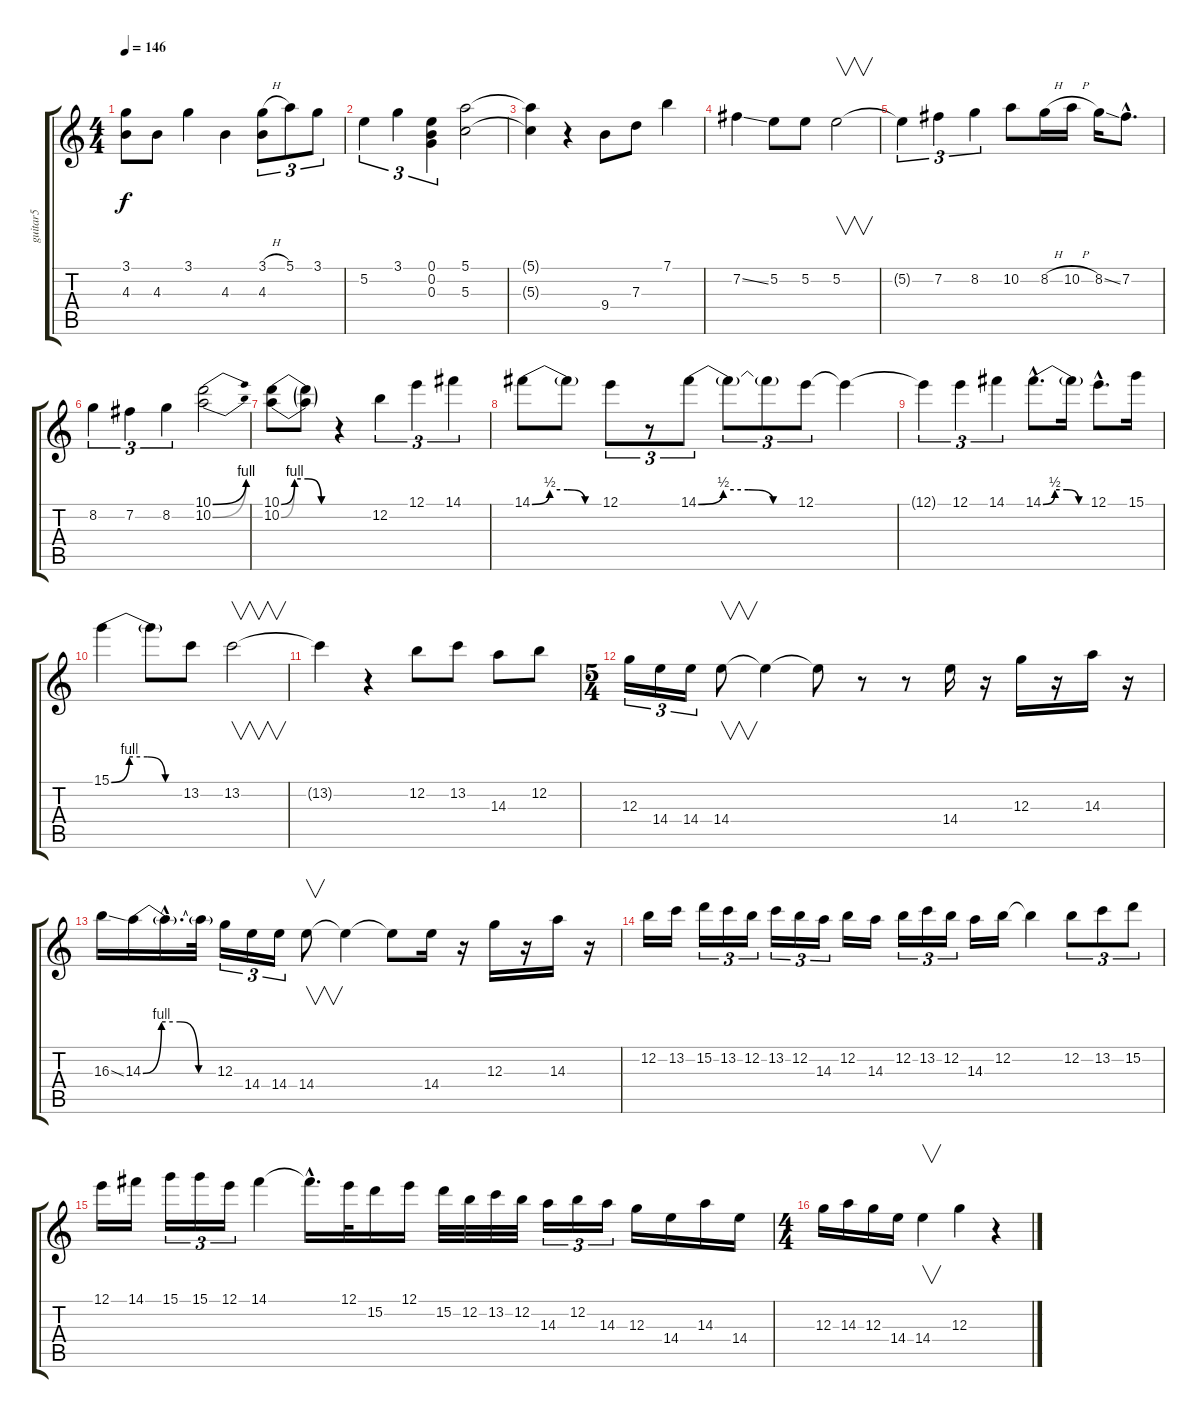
\track ("guitar5" "guitar5") {instrument distortionguitar}
\staff {score tabs}
\tuning (E4 B3 G3 D3 A2 E2) {hide}
\ts (4 4)
\tempo 146
\clef g2
\ks c
(3.1{t} 4.3{t}).8{dy f} 4.3.8 3.1.4 4.3.4 (3.1{h} 4.3).8{tu (3 2)} 5.1.8{tu (3 2)} 3.1.8{tu (3 2)} |
5.2.4{tu (3 2)} 3.1.4{tu (3 2)} (0.1 0.2 0.3).4{tu (3 2)} (5.1 5.3).2 |
(5.1{t} 5.3{t}).4 r.4 9.4.8 7.3.8 7.1.4 |
7.2{ss}.4 5.2.8 5.2.8 5.2.2{v} |
5.2{t}.4{tu (3 2)} 7.2.4{tu (3 2)} 8.2.4{tu (3 2)} 10.2.8 8.2{h}.16 10.2{h}.16 8.2{ss}.16 7.2{hac}.8{d} |
8.2.4{tu (3 2)} 7.2.4{tu (3 2)} 8.2.4{tu (3 2)} (10.1{be (bend 0 0 60 4)} 10.2{be (bend 0 0 60 4)}).2 |
(10.1{be (custom 0 0 15 4 30 4 45 0 60 0)} 10.2{be (custom 0 0 15 4 30 4 45 0 60 0)}).8 (10.1{t} 10.2{t}).8 r.4 12.2.4{tu (3 2)} 12.1.4{tu (3 2)} 14.1.4{tu (3 2)} |
14.1{be (custom 0 0 15 2 30 2 45 0 60 0)}.8 14.1{t}.8 12.1.8{tu (3 2)} r.8{tu (3 2)} 14.1{be (custom 0 0 15 2 30 2 45 0 60 0)}.8{tu (3 2)} 14.1{t}.8{tu (3 2)} 14.1{t}.8{tu (3 2)} 12.1.8{tu (3 2)} 12.1{t}.4 |
12.1{t}.4{tu (3 2)} 12.1.4{tu (3 2)} 14.1.4{tu (3 2)} 14.1{be (custom 0 0 15 2 30 2 45 0 60 0) hac}.8{d} 14.1{t}.16 12.1{hac}.8{d} 15.1.16 |
15.1{be (custom 0 0 15 4 30 4 45 0 60 0)}.4 15.1{t}.8 13.2.8 13.2.2{v} |
13.2{t}.4 r.4 12.2.8 13.2.8 14.3.8 12.2.8 |
\ts (5 4)
12.3.16{tu (3 2)} 14.4.16{tu (3 2)} 14.4.16{tu (3 2)} 14.4.8{v} 14.4{t}.4 14.4{t}.8 r.8 r.8 14.4.16 r.16 12.3.16 r.16 14.3.16 r.16 |
16.3{ss}.16 14.3{be (custom 0 0 15 4 30 4 45 0 60 0)}.16 14.3{hac t}.16{d} 14.3{t}.32 12.3.16{tu (3 2)} 14.4.16{tu (3 2)} 14.4.16{tu (3 2)} 14.4.8{v} 14.4{t}.4 14.4{t}.8 14.4.16 r.16 12.3.16 r.16 14.3.16 r.16 |
12.2.16 13.2.16 15.2.16{tu (3 2)} 13.2.16{tu (3 2)} 12.2.16{tu (3 2)} 13.2.16{tu (3 2)} 12.2.16{tu (3 2)} 14.3.16{tu (3 2)} 12.2.16 14.3.16 12.2.16{tu (3 2)} 13.2.16{tu (3 2)} 12.2.16{tu (3 2)} 14.3.16 12.2.16 12.2{t}.4 12.2.8{tu (3 2)} 13.2.8{tu (3 2)} 15.2.8{tu (3 2)} |
12.1.16 14.1.16 15.1.16{tu (3 2)} 15.1.16{tu (3 2)} 12.1.16{tu (3 2)} 14.1.4 14.1{hac t}.16{d} 12.1.32 15.2.16 12.1.16 15.2.32 12.2.32 13.2.32 12.2.32 14.3.16{tu (3 2)} 12.2.16{tu (3 2)} 14.3.16{tu (3 2)} 12.3.16 14.4.16 14.3.16 14.4.16 |
\ts (4 4)
12.3.16 14.3.16 12.3.16 14.4.16 14.4.4{v} 12.3.4 r.4
